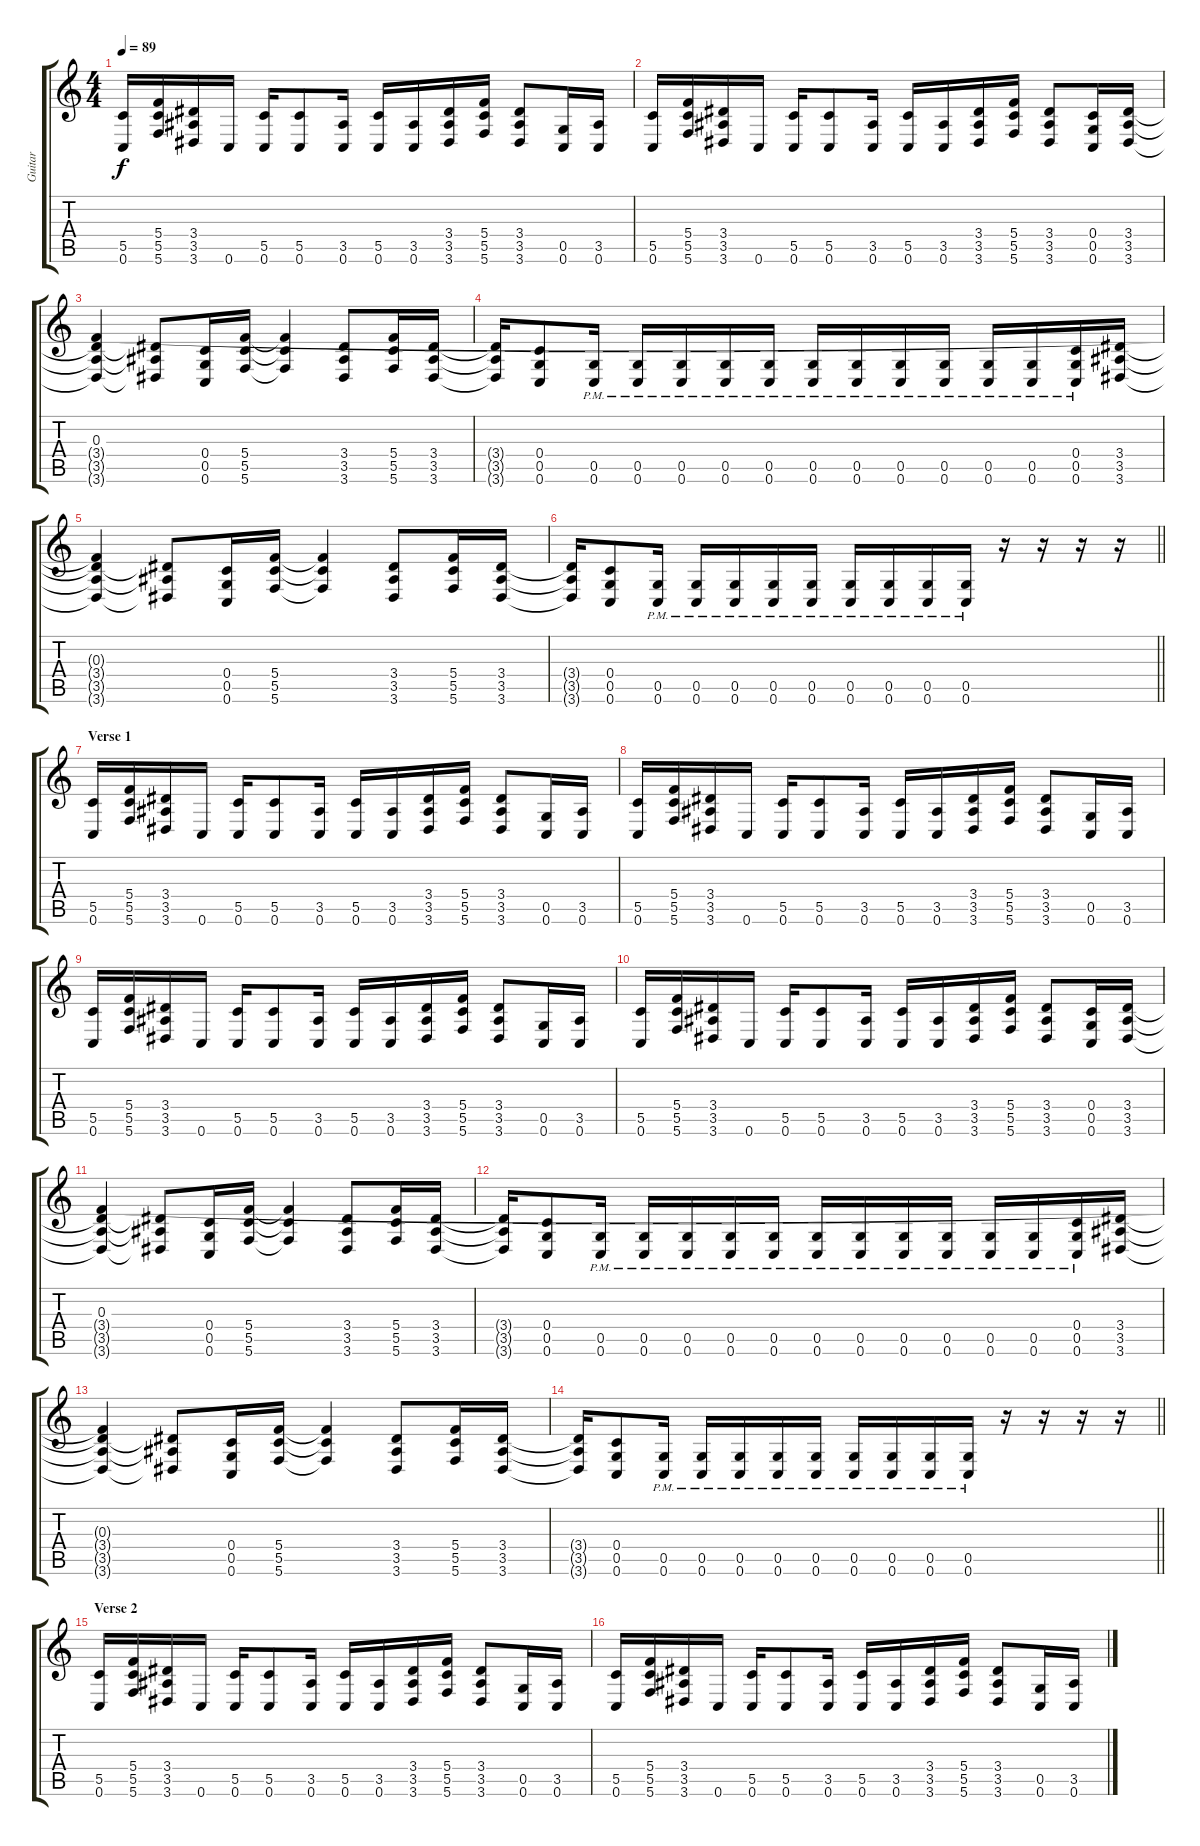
\track ("Guitar" "Guitar") {instrument overdrivenguitar}
\staff {score tabs}
\tuning (D4 A3 F3 C3 G2 C2) {hide}
\ts (4 4)
\tempo 89
\clef g2
\ks c
(5.5 0.6).16{dy f} (5.4 5.5 5.6).16 (3.4 3.5 3.6).16 0.6.16 (5.5 0.6).16 (5.5 0.6).8 (3.5 0.6).16 (5.5 0.6).16 (3.5 0.6).16 (3.4 3.5 3.6).16 (5.4 5.5 5.6).16 (3.4 3.5 3.6).8 (0.5 0.6).16 (3.5 0.6).16 |
(5.5 0.6).16 (5.4 5.5 5.6).16 (3.4 3.5 3.6).16 0.6.16 (5.5 0.6).16 (5.5 0.6).8 (3.5 0.6).16 (5.5 0.6).16 (3.5 0.6).16 (3.4 3.5 3.6).16 (5.4 5.5 5.6).16 (3.4 3.5 3.6).8 (0.4 0.5 0.6).16 (3.4 3.5 3.6).16 |
(0.3 3.4{t} 3.5{t} 3.6{t}).4 (3.4{t} 3.5{t} 3.6{t}).8 (0.4 0.5 0.6).16 (5.4 5.5 5.6).16 (5.4{t} 5.5{t} 5.6{t}).4 (3.4 3.5 3.6).8 (5.4 5.5 5.6).16 (3.4 3.5 3.6).16 |
(3.4{t} 3.5{t} 3.6{t}).16 (0.4 0.5 0.6).8 (0.5 0.6{pm}).16 (0.5 0.6{pm}).16 (0.5 0.6{pm}).16 (0.5 0.6{pm}).16 (0.5 0.6{pm}).16 (0.5 0.6{pm}).16 (0.5 0.6{pm}).16 (0.5{pm} 0.6).16 (0.5 0.6{pm}).16 (0.5{pm} 0.6).16 (0.5 0.6{pm}).16 (0.4{pm} 0.5{pm} 0.6).16 (3.4 3.5 3.6).16 |
(0.3{t} 3.4{t} 3.5{t} 3.6{t}).4 (3.4{t} 3.5{t} 3.6{t}).8 (0.4 0.5 0.6).16 (5.4 5.5 5.6).16 (5.4{t} 5.5{t} 5.6{t}).4 (3.4 3.5 3.6).8 (5.4 5.5 5.6).16 (3.4 3.5 3.6).16 |
\barLineRight lightlight
(3.4{t} 3.5{t} 3.6{t}).16 (0.4 0.5 0.6).8 (0.5 0.6{pm}).16 (0.5 0.6{pm}).16 (0.5 0.6{pm}).16 (0.5 0.6{pm}).16 (0.5 0.6{pm}).16 (0.5 0.6{pm}).16 (0.5 0.6{pm}).16 (0.5{pm} 0.6).16 (0.5 0.6{pm}).16 r.16 r.16 r.16 r.16 |
\section ("" "Verse 1")
(5.5 0.6).16 (5.4 5.5 5.6).16 (3.4 3.5 3.6).16 0.6.16 (5.5 0.6).16 (5.5 0.6).8 (3.5 0.6).16 (5.5 0.6).16 (3.5 0.6).16 (3.4 3.5 3.6).16 (5.4 5.5 5.6).16 (3.4 3.5 3.6).8 (0.5 0.6).16 (3.5 0.6).16 |
(5.5 0.6).16 (5.4 5.5 5.6).16 (3.4 3.5 3.6).16 0.6.16 (5.5 0.6).16 (5.5 0.6).8 (3.5 0.6).16 (5.5 0.6).16 (3.5 0.6).16 (3.4 3.5 3.6).16 (5.4 5.5 5.6).16 (3.4 3.5 3.6).8 (0.5 0.6).16 (3.5 0.6).16 |
(5.5 0.6).16 (5.4 5.5 5.6).16 (3.4 3.5 3.6).16 0.6.16 (5.5 0.6).16 (5.5 0.6).8 (3.5 0.6).16 (5.5 0.6).16 (3.5 0.6).16 (3.4 3.5 3.6).16 (5.4 5.5 5.6).16 (3.4 3.5 3.6).8 (0.5 0.6).16 (3.5 0.6).16 |
(5.5 0.6).16 (5.4 5.5 5.6).16 (3.4 3.5 3.6).16 0.6.16 (5.5 0.6).16 (5.5 0.6).8 (3.5 0.6).16 (5.5 0.6).16 (3.5 0.6).16 (3.4 3.5 3.6).16 (5.4 5.5 5.6).16 (3.4 3.5 3.6).8 (0.4 0.5 0.6).16 (3.4 3.5 3.6).16 |
(0.3 3.4{t} 3.5{t} 3.6{t}).4 (3.4{t} 3.5{t} 3.6{t}).8 (0.4 0.5 0.6).16 (5.4 5.5 5.6).16 (5.4{t} 5.5{t} 5.6{t}).4 (3.4 3.5 3.6).8 (5.4 5.5 5.6).16 (3.4 3.5 3.6).16 |
(3.4{t} 3.5{t} 3.6{t}).16 (0.4 0.5 0.6).8 (0.5 0.6{pm}).16 (0.5 0.6{pm}).16 (0.5 0.6{pm}).16 (0.5 0.6{pm}).16 (0.5 0.6{pm}).16 (0.5 0.6{pm}).16 (0.5 0.6{pm}).16 (0.5{pm} 0.6).16 (0.5 0.6{pm}).16 (0.5{pm} 0.6).16 (0.5 0.6{pm}).16 (0.4{pm} 0.5{pm} 0.6).16 (3.4 3.5 3.6).16 |
(0.3{t} 3.4{t} 3.5{t} 3.6{t}).4 (3.4{t} 3.5{t} 3.6{t}).8 (0.4 0.5 0.6).16 (5.4 5.5 5.6).16 (5.4{t} 5.5{t} 5.6{t}).4 (3.4 3.5 3.6).8 (5.4 5.5 5.6).16 (3.4 3.5 3.6).16 |
\barLineRight lightlight
(3.4{t} 3.5{t} 3.6{t}).16 (0.4 0.5 0.6).8 (0.5 0.6{pm}).16 (0.5 0.6{pm}).16 (0.5 0.6{pm}).16 (0.5 0.6{pm}).16 (0.5 0.6{pm}).16 (0.5 0.6{pm}).16 (0.5 0.6{pm}).16 (0.5{pm} 0.6).16 (0.5 0.6{pm}).16 r.16 r.16 r.16 r.16 |
\section ("" "Verse 2")
(5.5 0.6).16 (5.4 5.5 5.6).16 (3.4 3.5 3.6).16 0.6.16 (5.5 0.6).16 (5.5 0.6).8 (3.5 0.6).16 (5.5 0.6).16 (3.5 0.6).16 (3.4 3.5 3.6).16 (5.4 5.5 5.6).16 (3.4 3.5 3.6).8 (0.5 0.6).16 (3.5 0.6).16 |
(5.5 0.6).16 (5.4 5.5 5.6).16 (3.4 3.5 3.6).16 0.6.16 (5.5 0.6).16 (5.5 0.6).8 (3.5 0.6).16 (5.5 0.6).16 (3.5 0.6).16 (3.4 3.5 3.6).16 (5.4 5.5 5.6).16 (3.4 3.5 3.6).8 (0.5 0.6).16 (3.5 0.6).16
